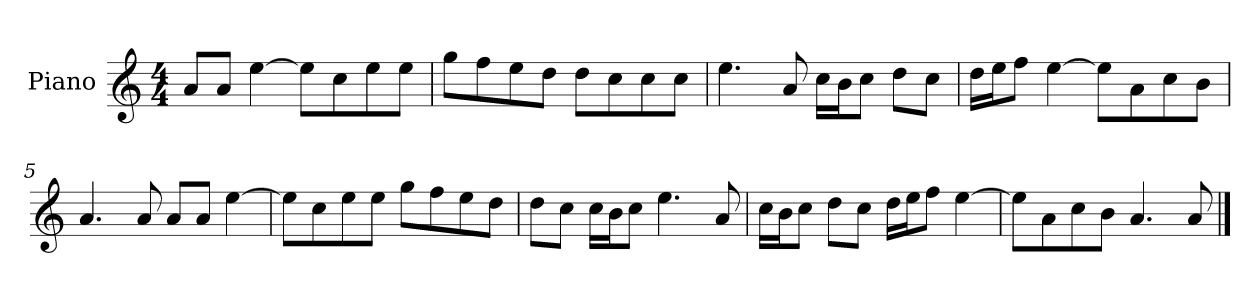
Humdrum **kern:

**kern
*part1
*staff1
*I"Piano
*I'P-no
*clefG2
*k[]
*M4/4
*MM90
=1
8a/L
8a/J
[4ee\
8ee\L]
8cc\
8ee\
8ee\J
=2
8gg\L
8ff\
8ee\
8dd\J
8dd\L
8cc\
8cc\
8cc\J
=3
4.ee\
8a/
16cc\LL
16b\J
8cc\J
8dd\L
8cc\J
=4
16dd\LL
16ee\J
8ff\J
[4ee\
8ee\L]
8a\
8cc\
8b\J
=5
4.a/
8a/
8a/L
8a/J
[4ee\
!!LO:LB:g=z
=6
8ee\L]
8cc\
8ee\
8ee\J
8gg\L
8ff\
8ee\
8dd\J
=7
8dd\L
8cc\J
16cc\LL
16b\J
8cc\J
4.ee\
8a/
=8
16cc\LL
16b\J
8cc\J
8dd\L
8cc\J
16dd\LL
16ee\J
8ff\J
[4ee\
=9
8ee\L]
8a\
8cc\
8b\J
4.a/
8a/
==
*-
